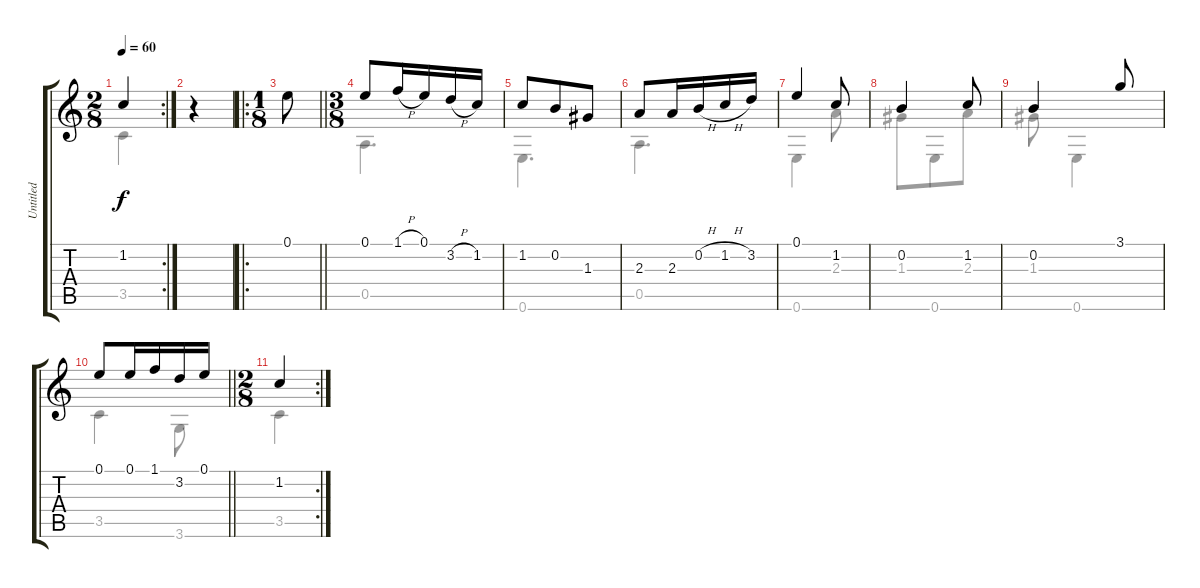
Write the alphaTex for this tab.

\track ("Untitled" "Untitled") {instrument acousticguitarnylon}
\staff {score tabs}
\tuning (E4 B3 G3 D3 A2 E2) {hide}
\voice
\rc 2
\ts (2 8)
\tempo 60
\clef g2
\ks c
1.2.4{dy f} |
r.4 |
\ro
\ts (1 8)
\barLineRight lightlight
0.1.8 |
\ts (3 8)
0.1.8 1.1{h}.16 0.1.16 3.2{h}.16 1.2.16 |
1.2.8 0.2.8 1.3.8 |
2.3.8 2.3.16 0.2{h}.16 1.2{h}.16 3.2.16 |
0.1.4 1.2.8 |
0.2.4 1.2.8 |
0.2.4 3.1.8 |
\barLineRight lightlight
0.1.8 0.1.16 1.1.16 3.2.16 0.1.16 |
\rc 2
\ts (2 8)
1.2.4
\voice
\clef g2
\ottava regular
\simile none
\ks c
3.5.4{dy f} |
|
\barLineRight lightlight
|
0.5.4{d} |
0.6.4{d} |
0.5.4{d} |
0.6.4 2.3.8 |
1.3.8 0.6.8 2.3.8 |
1.3.8 0.6.4 |
\barLineRight lightlight
3.5.4 3.6.8 |
3.5.4
